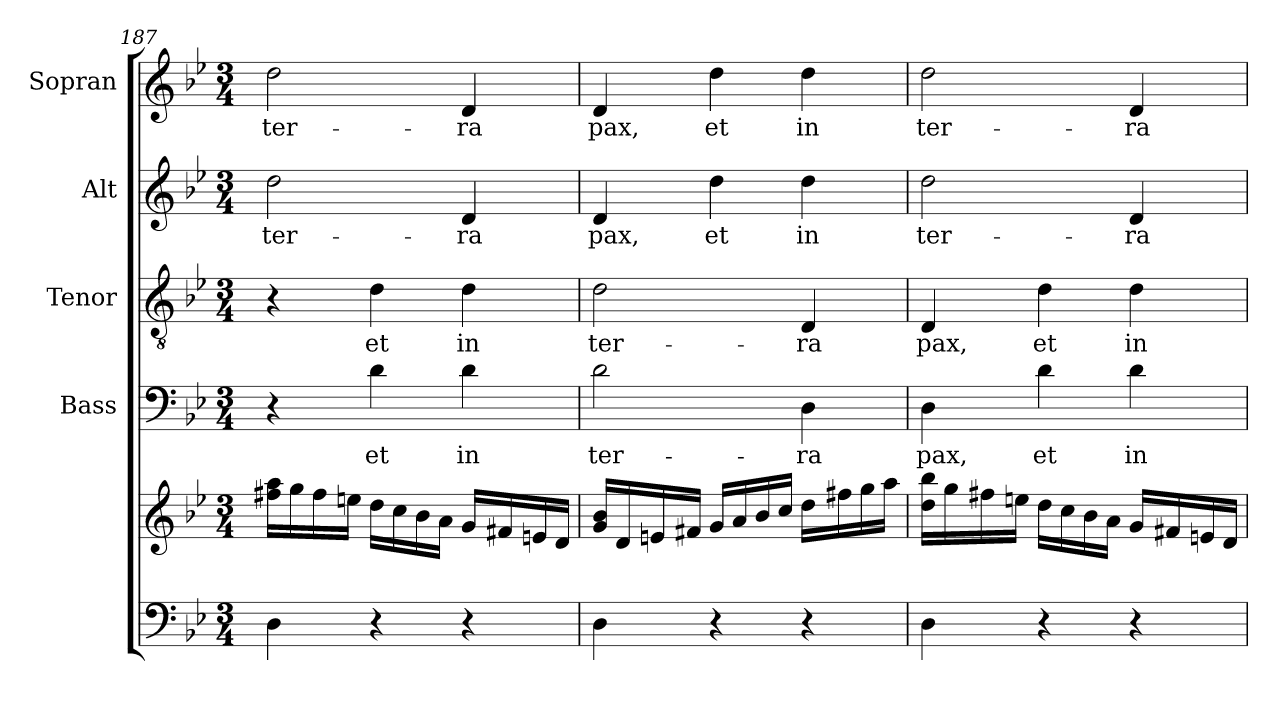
**kern	**kern	**kern	**text	**kern	**text	**kern	**text	**kern	**text
*part5	*part5	*part4	*part4	*part3	*part3	*part2	*part2	*part1	*part1
*staff6	*staff5	*staff4	*staff4	*staff3	*staff3	*staff2	*staff2	*staff1	*staff1
*	*	*I"Bass	*	*I"Tenor	*	*I"Alt	*	*I"Sopran	*
*	*	*I'B.	*	*I'T.	*	*I'A.	*	*I'S.	*
!!LO:LB:g=z
*clefF4	*clefG2	*clefF4	*	*clefGv2	*	*clefG2	*	*clefG2	*
*k[b-e-]	*k[b-e-]	*k[b-e-]	*	*k[b-e-]	*	*k[b-e-]	*	*k[b-e-]	*
*B-:	*B-:	*B-:	*	*B-:	*	*B-:	*	*B-:	*
*M3/4	*M3/4	*M3/4	*	*M3/4	*	*M3/4	*	*M3/4	*
=187	=187	=187	=187	=187	=187	=187	=187	=187	=187
!	!	!	!	!	!	!	!LO:LY:b	!	!LO:LY:b
4D\	16ff#X\ 16aa\LL	4r	.	4r	.	2dd\	ter-	2dd\	ter-
.	16gg\	.	.	.	.	.	.	.	.
.	16ff#\	.	.	.	.	.	.	.	.
.	16een\JJ	.	.	.	.	.	.	.	.
!	!	!	!LO:LY:b	!	!LO:LY:b	!	!	!	!
4r	16dd\LL	4d\	et	4d\	et	.	.	.	.
.	16cc\	.	.	.	.	.	.	.	.
.	16b-\	.	.	.	.	.	.	.	.
.	16a\JJ	.	.	.	.	.	.	.	.
!	!	!	!LO:LY:b	!	!LO:LY:b	!	!LO:LY:b	!	!LO:LY:b
4r	16g/LL	4d\	in	4d\	in	4d/	-ra	4d/	-ra
.	16f#X/	.	.	.	.	.	.	.	.
.	16en/	.	.	.	.	.	.	.	.
.	16d/JJ	.	.	.	.	.	.	.	.
=188	=188	=188	=188	=188	=188	=188	=188	=188	=188
!	!	!	!LO:LY:b	!	!LO:LY:b	!	!LO:LY:b	!	!LO:LY:b
4D\	16g/ 16b-/LL	2d\	ter-	2d\	ter-	4d/	pax,	4d/	pax,
.	16d/	.	.	.	.	.	.	.	.
.	16en/	.	.	.	.	.	.	.	.
.	16f#X/JJ	.	.	.	.	.	.	.	.
!	!	!	!	!	!	!	!LO:LY:b	!	!LO:LY:b
4r	16g/LL	.	.	.	.	4dd\	et	4dd\	et
.	16a/	.	.	.	.	.	.	.	.
.	16b-/	.	.	.	.	.	.	.	.
.	16cc/JJ	.	.	.	.	.	.	.	.
!	!	!	!LO:LY:b	!	!LO:LY:b	!	!LO:LY:b	!	!LO:LY:b
4r	16dd\LL	4D\	-ra	4D/	-ra	4dd\	in	4dd\	in
.	16ff#X\	.	.	.	.	.	.	.	.
.	16gg\	.	.	.	.	.	.	.	.
.	16aa\JJ	.	.	.	.	.	.	.	.
=189	=189	=189	=189	=189	=189	=189	=189	=189	=189
!	!	!	!LO:LY:b	!	!LO:LY:b	!	!LO:LY:b	!	!LO:LY:b
4D\	16dd\ 16bb-\LL	4D\	pax,	4D/	pax,	2dd\	ter-	2dd\	ter-
.	16gg\	.	.	.	.	.	.	.	.
.	16ff#X\	.	.	.	.	.	.	.	.
.	16een\JJ	.	.	.	.	.	.	.	.
!	!	!	!LO:LY:b	!	!LO:LY:b	!	!	!	!
4r	16dd\LL	4d\	et	4d\	et	.	.	.	.
.	16cc\	.	.	.	.	.	.	.	.
.	16b-\	.	.	.	.	.	.	.	.
.	16a\JJ	.	.	.	.	.	.	.	.
!	!	!	!LO:LY:b	!	!LO:LY:b	!	!LO:LY:b	!	!LO:LY:b
4r	16g/LL	4d\	in	4d\	in	4d/	-ra	4d/	-ra
.	16f#X/	.	.	.	.	.	.	.	.
.	16en/	.	.	.	.	.	.	.	.
.	16d/JJ	.	.	.	.	.	.	.	.
=	=	=	=	=	=	=	=	=	=
*-	*-	*-	*-	*-	*-	*-	*-	*-	*-
